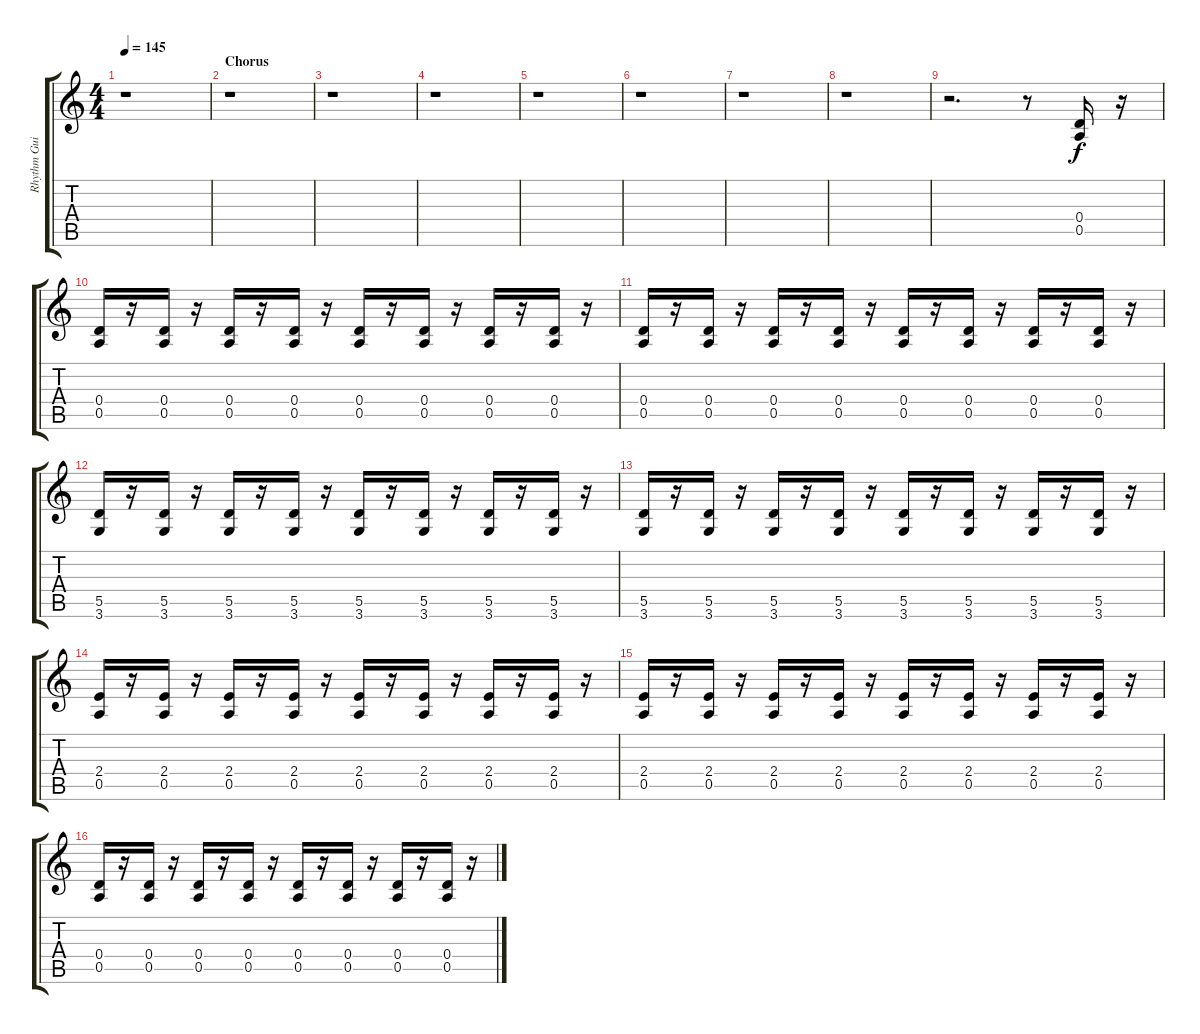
\track ("Rhythm Guitar 2" "Rhythm Gui") {instrument distortionguitar}
\staff {score tabs}
\tuning (E4 B3 G3 D3 A2 E2) {hide}
\ts (4 4)
\tempo 145
\clef g2
\ks c
r.1{dy f} |
\section ("" "Chorus")
r.1 |
r.1 |
r.1 |
r.1 |
r.1 |
r.1 |
r.1 |
r.2{d} r.8 (0.4 0.5).16 r.16 |
(0.4 0.5).16 r.16 (0.4 0.5).16 r.16 (0.4 0.5).16 r.16 (0.4 0.5).16 r.16 (0.4 0.5).16 r.16 (0.4 0.5).16 r.16 (0.4 0.5).16 r.16 (0.4 0.5).16 r.16 |
(0.4 0.5).16 r.16 (0.4 0.5).16 r.16 (0.4 0.5).16 r.16 (0.4 0.5).16 r.16 (0.4 0.5).16 r.16 (0.4 0.5).16 r.16 (0.4 0.5).16 r.16 (0.4 0.5).16 r.16 |
(5.5 3.6).16 r.16 (5.5 3.6).16 r.16 (5.5 3.6).16 r.16 (5.5 3.6).16 r.16 (5.5 3.6).16 r.16 (5.5 3.6).16 r.16 (5.5 3.6).16 r.16 (5.5 3.6).16 r.16 |
(5.5 3.6).16 r.16 (5.5 3.6).16 r.16 (5.5 3.6).16 r.16 (5.5 3.6).16 r.16 (5.5 3.6).16 r.16 (5.5 3.6).16 r.16 (5.5 3.6).16 r.16 (5.5 3.6).16 r.16 |
(2.4 0.5).16 r.16 (2.4 0.5).16 r.16 (2.4 0.5).16 r.16 (2.4 0.5).16 r.16 (2.4 0.5).16 r.16 (2.4 0.5).16 r.16 (2.4 0.5).16 r.16 (2.4 0.5).16 r.16 |
(2.4 0.5).16 r.16 (2.4 0.5).16 r.16 (2.4 0.5).16 r.16 (2.4 0.5).16 r.16 (2.4 0.5).16 r.16 (2.4 0.5).16 r.16 (2.4 0.5).16 r.16 (2.4 0.5).16 r.16 |
(0.4 0.5).16 r.16 (0.4 0.5).16 r.16 (0.4 0.5).16 r.16 (0.4 0.5).16 r.16 (0.4 0.5).16 r.16 (0.4 0.5).16 r.16 (0.4 0.5).16 r.16 (0.4 0.5).16 r.16
